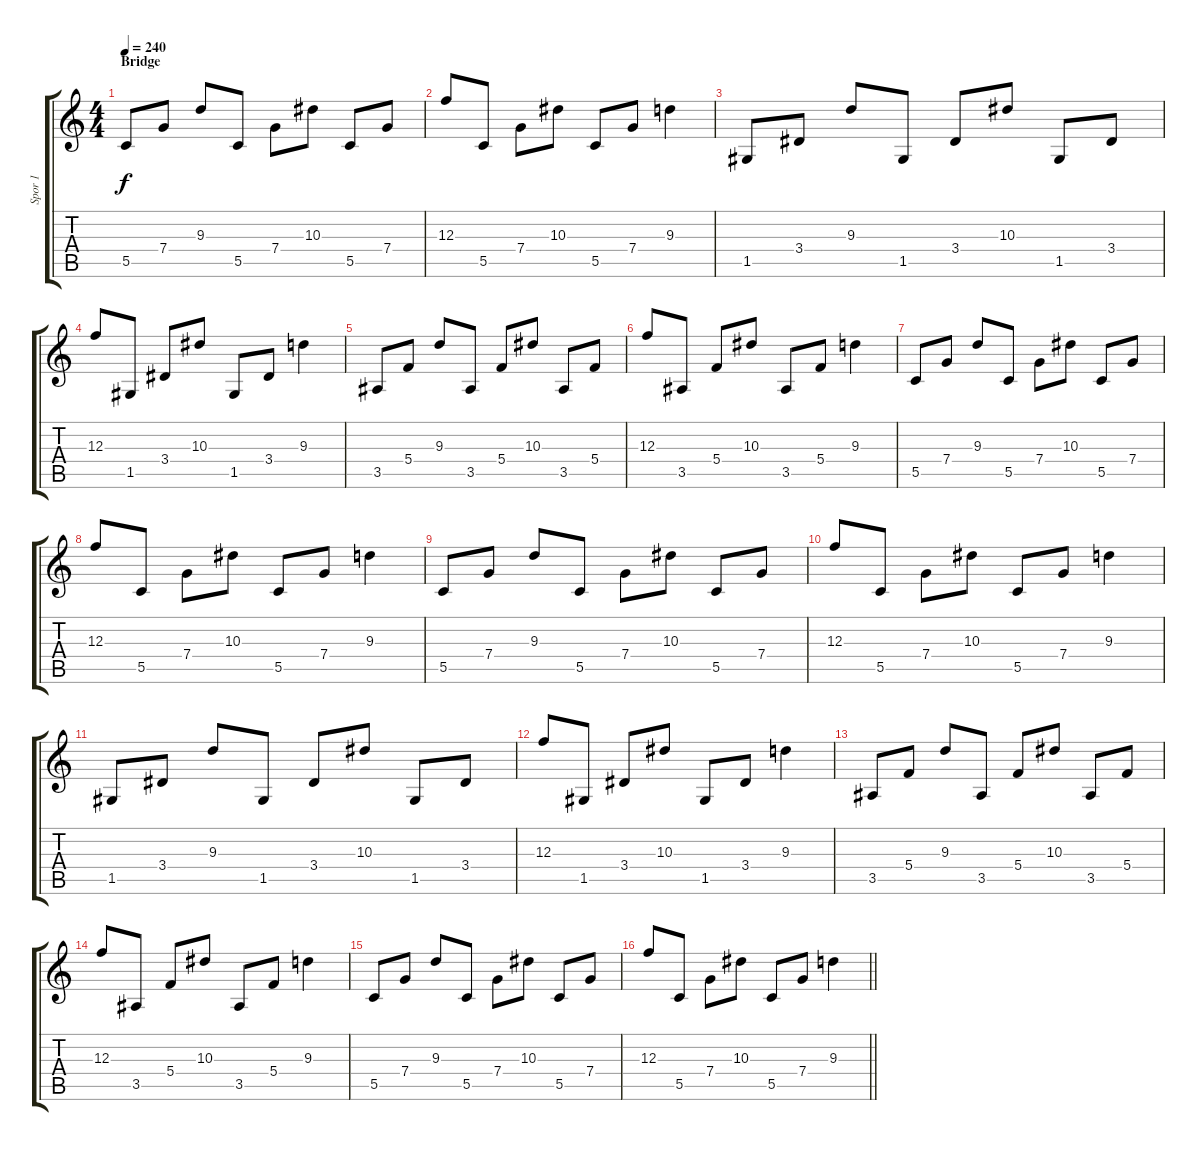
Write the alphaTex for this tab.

\track ("Spor 1" "Spor 1") {instrument distortionguitar}
\staff {score tabs}
\tuning (D4 A3 F3 C3 G2 C2) {hide}
\ts (4 4)
\section ("" "Bridge")
\tempo 240
\clef g2
\ks c
5.5.8{dy f} 7.4.8 9.3.8 5.5.8 7.4.8 10.3.8 5.5.8 7.4.8 |
12.3.8 5.5.8 7.4.8 10.3.8 5.5.8 7.4.8 9.3.4 |
1.5.8 3.4.8 9.3.8 1.5.8 3.4.8 10.3.8 1.5.8 3.4.8 |
12.3.8 1.5.8 3.4.8 10.3.8 1.5.8 3.4.8 9.3.4 |
3.5.8 5.4.8 9.3.8 3.5.8 5.4.8 10.3.8 3.5.8 5.4.8 |
12.3.8 3.5.8 5.4.8 10.3.8 3.5.8 5.4.8 9.3.4 |
5.5.8 7.4.8 9.3.8 5.5.8 7.4.8 10.3.8 5.5.8 7.4.8 |
12.3.8 5.5.8 7.4.8 10.3.8 5.5.8 7.4.8 9.3.4 |
5.5.8 7.4.8 9.3.8 5.5.8 7.4.8 10.3.8 5.5.8 7.4.8 |
12.3.8 5.5.8 7.4.8 10.3.8 5.5.8 7.4.8 9.3.4 |
1.5.8 3.4.8 9.3.8 1.5.8 3.4.8 10.3.8 1.5.8 3.4.8 |
12.3.8 1.5.8 3.4.8 10.3.8 1.5.8 3.4.8 9.3.4 |
3.5.8 5.4.8 9.3.8 3.5.8 5.4.8 10.3.8 3.5.8 5.4.8 |
12.3.8 3.5.8 5.4.8 10.3.8 3.5.8 5.4.8 9.3.4 |
5.5.8 7.4.8 9.3.8 5.5.8 7.4.8 10.3.8 5.5.8 7.4.8 |
\barLineRight lightlight
12.3.8 5.5.8 7.4.8 10.3.8 5.5.8 7.4.8 9.3.4
